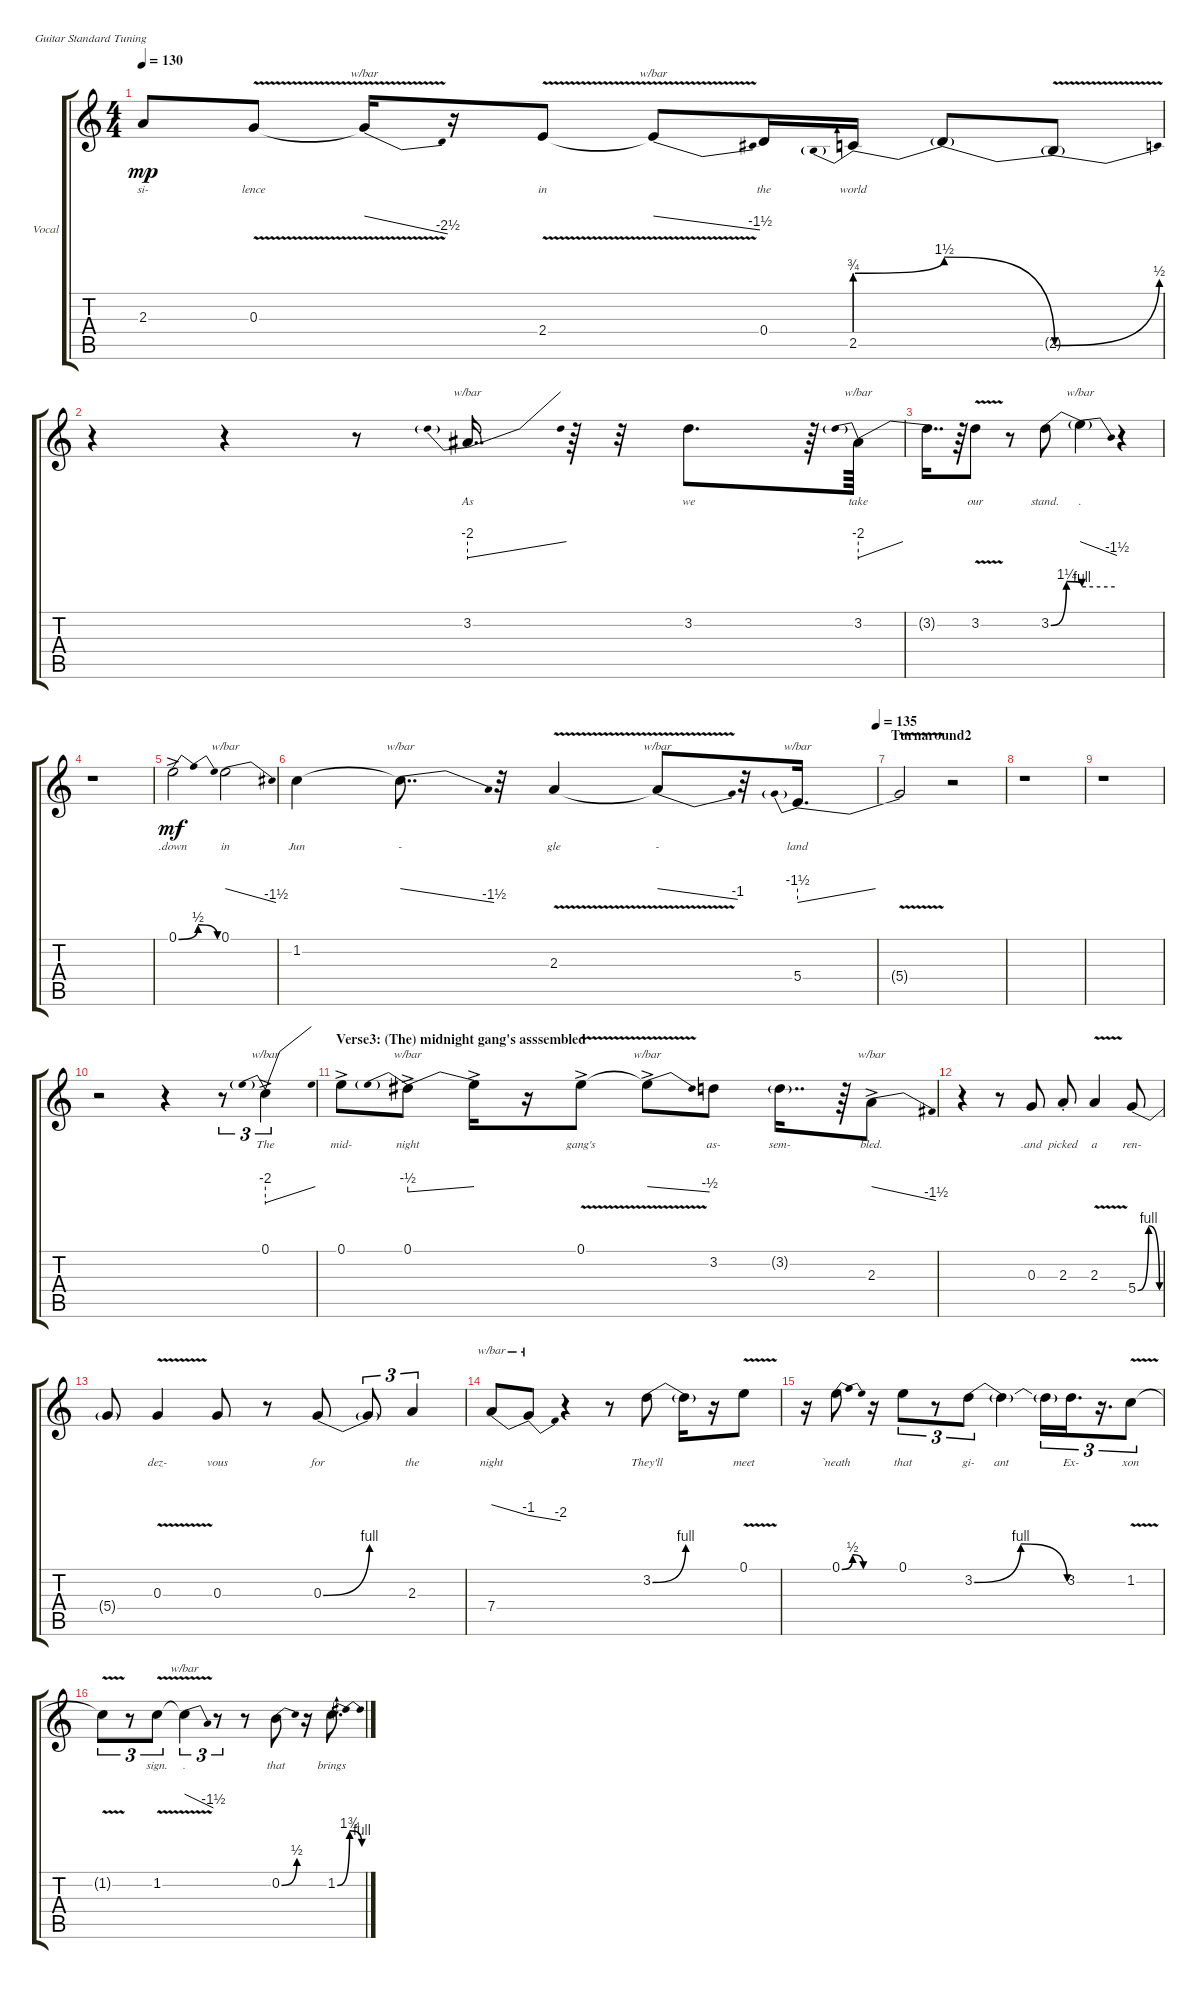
\defaultSystemsLayout 4
\bracketExtendMode groupsimilarinstruments
\firstSystemTrackNameOrientation horizontal
\otherSystemsTrackNameOrientation horizontal
\track ("Vocal" "Vocal") {instrument electricguitarclean}
\staff {score tabs}
\tuning (E4 B3 G3 D3 A2 E2)
\ts (4 4)
\tempo 130
\clef g2
\scale
0.333333
\ks c
2.3.8{lyrics (0 "si-") lyrics (1 "") lyrics (2 "") lyrics (3 "") lyrics (4 "") dy mp} 0.3{v}.8{lyrics (0 "lence") lyrics (1 "") lyrics (2 "") lyrics (3 "") lyrics (4 "")} 0.3{t}.16{tbe (dive default 34.8 0 53.4 -10) lyrics (0 "") lyrics (1 "") lyrics (2 "") lyrics (3 "") lyrics (4 "")} r.16 2.4{v}.8{lyrics (0 "in") lyrics (1 "") lyrics (2 "") lyrics (3 "") lyrics (4 "")} 2.4{t}.8{tbe (dive default 28.799999999999997 0 56.4 -6) lyrics (0 "") lyrics (1 "") lyrics (2 "") lyrics (3 "") lyrics (4 "")} 0.4.16{lyrics (0 "the") lyrics (1 "") lyrics (2 "") lyrics (3 "") lyrics (4 "")} 2.5{be (prebendbend 0 3 20.4 6)}.16{lyrics (0 "world") lyrics (1 "") lyrics (2 "") lyrics (3 "") lyrics (4 "")} 2.5{be (release 25.8 6 33.6 0) t}.8{lyrics (0 "") lyrics (1 "") lyrics (2 "") lyrics (3 "") lyrics (4 "")} 2.5{be (bend 0 0 2.4 2) v t}.8{lyrics (0 "") lyrics (1 "") lyrics (2 "") lyrics (3 "") lyrics (4 "")} |
\scale
0.333333 r.4{lyrics (0 "") lyrics (1 "") lyrics (2 "") lyrics (3 "") lyrics (4 "")} r.4 r.8 3.2.16{dd tbe (predivedive default 0 -8 22.2 0) lyrics (0 "As") lyrics (1 "") lyrics (2 "") lyrics (3 "") lyrics (4 "")} r.64 r.32 3.2.8{d lyrics (0 "we") lyrics (1 "") lyrics (2 "") lyrics (3 "") lyrics (4 "")} r.64 3.2.64{tbe (predivedive default 0 -8 13.799999999999999 0) lyrics (0 "take") lyrics (1 "") lyrics (2 "") lyrics (3 "") lyrics (4 "")} |
\scale
0.333333 3.2{t}.16{dd lyrics (0 "") lyrics (1 "") lyrics (2 "") lyrics (3 "") lyrics (4 "")} r.64 3.2{v}.8{lyrics (0 "our") lyrics (1 "") lyrics (2 "") lyrics (3 "") lyrics (4 "")} r.8 3.2{be (bendrelease 26.4 0 54 5 57 5 60 4)}.8{lyrics (0 "stand.") lyrics (1 "") lyrics (2 "") lyrics (3 "") lyrics (4 "")} 3.2{be (hold 0 4 60 4) t}.4{tbe (dive default 45 0 59.4 -6) lyrics (0 ".") lyrics (1 "") lyrics (2 "") lyrics (3 "") lyrics (4 "")} r.4 |
\scale
0.333333 r.1 |
\scale
0.333333 0.1{be (bendrelease 0.6 0 9.6 2 21 2 49.8 0) ac}.2{lyrics (0 ".down") lyrics (1 "") lyrics (2 "") lyrics (3 "") lyrics (4 "") dy mf} 0.1.2{tbe (dive default 36 0 59.4 -6) lyrics (0 "in") lyrics (1 "") lyrics (2 "") lyrics (3 "") lyrics (4 "")} |
\tempo (135 1)
\scale
0.333333 1.2.4{lyrics (0 "Jun") lyrics (1 "") lyrics (2 "") lyrics (3 "") lyrics (4 "")} 1.2{t}.8{dd tbe (dive default 39 0 59.4 -6) lyrics (0 "-") lyrics (1 "") lyrics (2 "") lyrics (3 "") lyrics (4 "")} r.32 2.3{v}.4{lyrics (0 "gle") lyrics (1 "") lyrics (2 "") lyrics (3 "") lyrics (4 "")} 2.3{v t}.8{tbe (dive default 24.599999999999998 0 59.4 -4) lyrics (0 "-") lyrics (1 "") lyrics (2 "") lyrics (3 "") lyrics (4 "")} r.32 5.4.16{d tbe (predivedive default 0 -6 15 0) lyrics (0 "land") lyrics (1 "") lyrics (2 "") lyrics (3 "") lyrics (4 "")} |
\section ("" "Turnaround2")
\scale
0.333333 5.4{be (hold 0 0 60 0) v t}.2{lyrics (0 "") lyrics (1 "") lyrics (2 "") lyrics (3 "") lyrics (4 "")} r.2 |
\scale
0.333333 r.1 |
\scale
0.333333 r.1 |
\scale
0.333333 r.2 r.4 r.8{tu (3 2)} 0.1{ac}.4{tu (3 2) tbe (predivedive default 0 -8 34.8 0) lyrics (0 "The") lyrics (1 "") lyrics (2 "") lyrics (3 "") lyrics (4 "")} |
\section ("" "Verse3: (The) midnight gang's asssembled")
\scale
0.333333 0.1{ac}.8{lyrics (0 "mid-") lyrics (1 "") lyrics (2 "") lyrics (3 "") lyrics (4 "")} 0.1{ac}.8{tbe (predivedive default 0 -2 16.2 0) lyrics (0 "night") lyrics (1 "") lyrics (2 "") lyrics (3 "") lyrics (4 "")} 0.1{ac t}.16{lyrics (0 "") lyrics (1 "") lyrics (2 "") lyrics (3 "") lyrics (4 "")} r.16 0.1{v ac}.8{lyrics (0 "gang's") lyrics (1 "") lyrics (2 "") lyrics (3 "") lyrics (4 "")} 0.1{ac t}.8{tbe (dive default 43.199999999999996 0 59.4 -2) lyrics (0 "") lyrics (1 "") lyrics (2 "") lyrics (3 "") lyrics (4 "")} 3.2.8{lyrics (0 "as-") lyrics (1 "") lyrics (2 "") lyrics (3 "") lyrics (4 "")} 3.2{g}.16{dd lyrics (0 "sem-") lyrics (1 "") lyrics (2 "") lyrics (3 "") lyrics (4 "")} r.64 2.3{ac}.8{tbe (dive default 37.8 0 59.4 -6) lyrics (0 "bled.") lyrics (1 "") lyrics (2 "") lyrics (3 "") lyrics (4 "")} |
\scale
0.333333 r.4 r.8 0.3.8{lyrics (0 ".and") lyrics (1 "") lyrics (2 "") lyrics (3 "") lyrics (4 "")} 2.3{st}.8{lyrics (0 "picked") lyrics (1 "") lyrics (2 "") lyrics (3 "") lyrics (4 "")} 2.3{v}.4{lyrics (0 "a") lyrics (1 "") lyrics (2 "") lyrics (3 "") lyrics (4 "")} 5.4{be (bendrelease 0 0 1.7999999999999998 4 42.6 4 59.4 0)}.8{lyrics (0 "ren-") lyrics (1 "") lyrics (2 "") lyrics (3 "") lyrics (4 "")} |
\scale
0.333333 5.4{be (hold 0 0 60 0) t}.8{lyrics (0 "") lyrics (1 "") lyrics (2 "") lyrics (3 "") lyrics (4 "")} 0.3{v}.4{lyrics (0 "dez-") lyrics (1 "") lyrics (2 "") lyrics (3 "") lyrics (4 "")} 0.3.8{lyrics (0 "vous") lyrics (1 "") lyrics (2 "") lyrics (3 "") lyrics (4 "")} r.8{lyrics (0 "") lyrics (1 "") lyrics (2 "") lyrics (3 "") lyrics (4 "")} 0.3{be (bend 34.8 0 46.199999999999996 4)}.8{lyrics (0 "for") lyrics (1 "") lyrics (2 "") lyrics (3 "") lyrics (4 "")} 0.3{be (hold 0 0 60 0) t}.8{tu (3 2) lyrics (0 "") lyrics (1 "") lyrics (2 "") lyrics (3 "") lyrics (4 "")} 2.3.4{tu (3 2) lyrics (0 "the") lyrics (1 "") lyrics (2 "") lyrics (3 "") lyrics (4 "")} |
\scale
0.333333 7.4.8{tbe (dive default 29.4 0 30.599999999999998 -4) lyrics (0 "night") lyrics (1 "") lyrics (2 "") lyrics (3 "") lyrics (4 "")} 7.4{t}.8{tbe (dive default 0 -4 4.2 -8) lyrics (0 "") lyrics (1 "") lyrics (2 "") lyrics (3 "") lyrics (4 "")} r.4 r.8 3.2{be (bend 27.599999999999998 0 39.6 4)}.8{lyrics (0 "They'll") lyrics (1 "") lyrics (2 "") lyrics (3 "") lyrics (4 "")} 3.2{be (hold 0 0 60 0) t}.16{lyrics (0 "") lyrics (1 "") lyrics (2 "") lyrics (3 "") lyrics (4 "")} r.16 0.1{v}.8{lyrics (0 "meet") lyrics (1 "") lyrics (2 "") lyrics (3 "") lyrics (4 "")} |
\scale
0.333333 r.16 0.1{be (bendrelease 0 0 0.6 2 7.8 2 22.8 0)}.8{lyrics (0 "`neath") lyrics (1 "") lyrics (2 "") lyrics (3 "") lyrics (4 "")} r.16 0.1.8{tu (3 2) lyrics (0 "that") lyrics (1 "") lyrics (2 "") lyrics (3 "") lyrics (4 "")} r.8{tu (3 2)} 3.2{be (bendrelease 6 0 10.2 4 28.799999999999997 4 34.8 0)}.8{tu (3 2) lyrics (0 "gi-") lyrics (1 "") lyrics (2 "") lyrics (3 "") lyrics (4 "")} 3.2{t}.4{lyrics (0 "ant") lyrics (1 "") lyrics (2 "") lyrics (3 "") lyrics (4 "")} 3.2{t}.16{tu (3 2) lyrics (0 "") lyrics (1 "") lyrics (2 "") lyrics (3 "") lyrics (4 "")} 3.2.16{d tu (3 2) lyrics (0 "Ex-") lyrics (1 "") lyrics (2 "") lyrics (3 "") lyrics (4 "")} r.16{d tu (3 2)} 1.2{v}.8{tu (3 2) lyrics (0 "xon") lyrics (1 "") lyrics (2 "") lyrics (3 "") lyrics (4 "")} |
\scale
0.333333 1.2{t}.8{tu (3 2) lyrics (0 "") lyrics (1 "") lyrics (2 "") lyrics (3 "") lyrics (4 "")} r.8{tu (3 2)} 1.2{v}.8{tu (3 2) lyrics (0 "sign.") lyrics (1 "") lyrics (2 "") lyrics (3 "") lyrics (4 "")} 1.2{t}.4{tu (3 2) tbe (dive default 43.199999999999996 0 54.6 -6) lyrics (0 ".") lyrics (1 "") lyrics (2 "") lyrics (3 "") lyrics (4 "")} r.8{tu (3 2)} r.8 0.2{be (bend 25.8 0 36.6 2)}.8{lyrics (0 "that") lyrics (1 "") lyrics (2 "") lyrics (3 "") lyrics (4 "")} r.16 1.2{be (bendrelease 15 0 21 7 36 7 43.199999999999996 4)}.8{d lyrics (0 "brings") lyrics (1 "") lyrics (2 "") lyrics (3 "") lyrics (4 "")}
